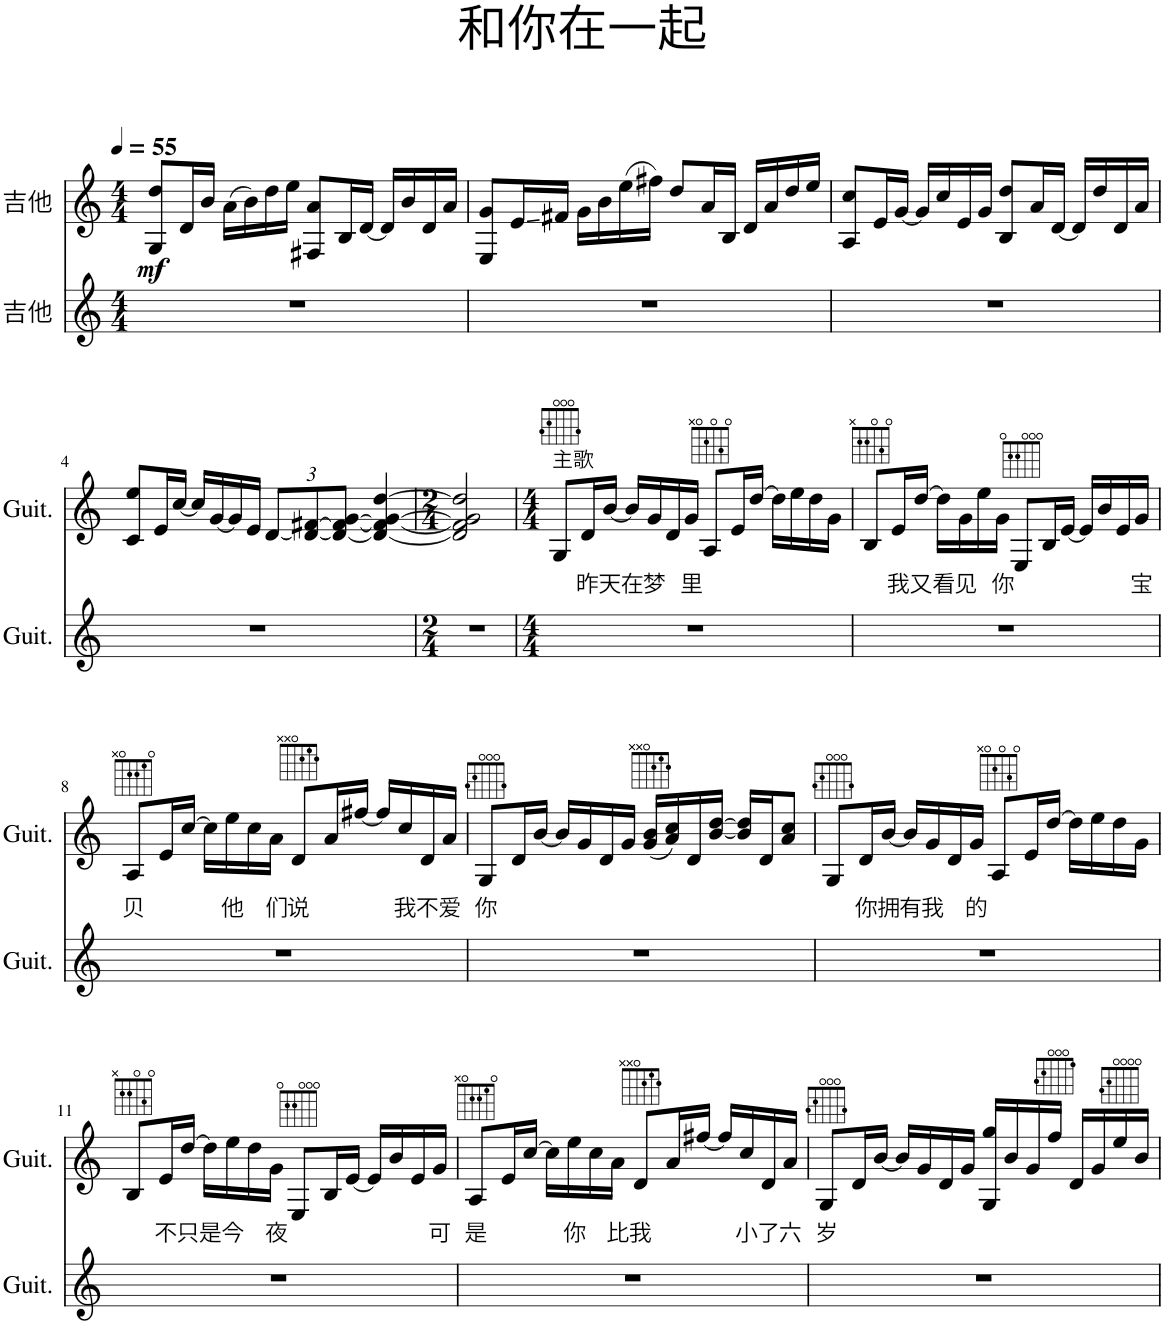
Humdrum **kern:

**kern	**kern	**text	**dynam
*part2	*part1	*part1	*part1
*staff2	*staff1	*staff1	*staff1
*I"吉他	*I"吉他	*	*
*clefG2	*clefG2	*	*
*Trd7c12	*Trd7c12	*	*
*k[]	*k[]	*	*
*M4/4	*M4/4	*	*
*MM55	*MM55	*	*
=1	=1	=1	=1
!	!	!	!LO:DY:b
1r	8G/ 8dd/L	.	mf
.	16d/L	.	.
.	16b/JJ	.	.
.	(16a\LL	.	.
.	16b\)	.	.
.	16dd\	.	.
.	16ee\JJ	.	.
.	8F#X/ 8a/L	.	.
.	16B/L	.	.
.	[16d/JJ	.	.
.	16d/LL]	.	.
.	16b/	.	.
.	16d/	.	.
.	16a/JJ	.	.
=2	=2	=2	=2
1r	8E/ 8g/L	.	.
.	16e/L	.	.
.	16f#X/JJ	.	.
.	16g\LL	.	.
.	16b\	.	.
.	(16ee\	.	.
.	16ff#X\JJ)	.	.
.	8dd/L	.	.
.	16a/L	.	.
.	16B/JJ	.	.
.	16d/LL	.	.
.	16a/	.	.
.	16dd/	.	.
.	16ee/JJ	.	.
=3	=3	=3	=3
1r	8A/ 8cc/L	.	.
.	16e/L	.	.
.	[16g/JJ	.	.
.	16g/LL]	.	.
.	16cc/	.	.
.	16e/	.	.
.	16g/JJ	.	.
.	8B/ 8dd/L	.	.
.	16a/L	.	.
.	[16d/JJ	.	.
.	16d/LL]	.	.
.	16dd/	.	.
.	16d/	.	.
.	16a/JJ	.	.
!!LO:LB:g=z
=4	=4	=4	=4
1r	8c/ 8ee/L	.	.
.	16e/L	.	.
.	[16cc/JJ	.	.
.	16cc/LL]	.	.
.	[16g/	.	.
.	16g/]	.	.
.	16e/JJ	.	.
*	*Xbrackettup	*	*
.	[12d/L	.	.
.	12d/_ [12f#X/	.	.
.	12d/_ 12f#/_ [12g/J	.	.
.	4d/_ 4f#/_ 4g/_ [4dd/	.	.
=5	=5	=5	=5
*M2/4	*M2/4	*	*
2r	2d/] 2f#/] 2g/] 2dd/]	.	.
=6	=6	=6	=6
*M4/4	*M4/4	*	*
!	!LO:TX:a:t=主歌	!	!
1r	8G/L	.	.
!	!	!LO:LY:b	!
.	16d/L	昨	.
!	!	!LO:LY:b	!
.	[16b/JJ	天	.
!	!	!LO:LY:b	!
.	16b/LL]	在	.
!	!	!LO:LY:b	!
.	16g/	梦	.
.	16d/	.	.
!	!	!LO:LY:b	!
.	16g/JJ	里	.
.	8A/L	.	.
.	16e/L	.	.
.	[16dd/JJ	.	.
.	16dd\LL]	.	.
.	16ee\	.	.
.	16dd\	.	.
.	16g\JJ	.	.
=7	=7	=7	=7
1r	8B/L	.	.
!	!	!LO:LY:b	!
.	16e/L	我	.
!	!	!LO:LY:b	!
.	[16dd/JJ	又	.
!	!	!LO:LY:b	!
.	16dd\LL]	看	.
!	!	!LO:LY:b	!
.	16g\	见	.
.	16ee\	.	.
!	!	!LO:LY:b	!
.	16g\JJ	你	.
.	8E/L	.	.
.	16B/L	.	.
.	[16e/JJ	.	.
.	16e/LL]	.	.
.	16b/	.	.
.	16e/	.	.
!	!	!LO:LY:b	!
.	16g/JJ	宝	.
!!LO:LB:g=z
=8	=8	=8	=8
!	!	!LO:LY:b	!
1r	8A/L	贝	.
.	16e/L	.	.
.	[16cc/JJ	.	.
.	16cc\LL]	.	.
!	!	!LO:LY:b	!
.	16ee\	他	.
.	16cc\	.	.
!	!	!LO:LY:b	!
.	16a\JJ	们	.
!	!	!LO:LY:b	!
.	8d/L	说	.
.	16a/L	.	.
.	[16ff#X/JJ	.	.
.	16ff#/LL]	.	.
!	!	!LO:LY:b	!
.	16cc/	我	.
!	!	!LO:LY:b	!
.	16d/	不	.
!	!	!LO:LY:b	!
.	16a/JJ	爱	.
=9	=9	=9	=9
!	!	!LO:LY:b	!
1r	8G/L	你	.
.	16d/L	.	.
.	[16b/JJ	.	.
.	16b/LL]	.	.
.	16g/	.	.
.	16d/	.	.
.	16g/JJ	.	.
.	(16g/ 16b/LL	.	.
.	16a/ 16cc/)	.	.
.	16d/	.	.
.	[16b/ [16dd/JJ	.	.
.	16b/] 16dd/]LL	.	.
.	16d/J	.	.
.	8a/ 8cc/J	.	.
=10	=10	=10	=10
1r	8G/L	.	.
!	!	!LO:LY:b	!
.	16d/L	你	.
!	!	!LO:LY:b	!
.	[16b/JJ	拥	.
!	!	!LO:LY:b	!
.	16b/LL]	有	.
!	!	!LO:LY:b	!
.	16g/	我	.
.	16d/	.	.
!	!	!LO:LY:b	!
.	16g/JJ	的	.
.	8A/L	.	.
.	16e/L	.	.
.	[16dd/JJ	.	.
.	16dd\LL]	.	.
.	16ee\	.	.
.	16dd\	.	.
.	16g\JJ	.	.
!!LO:LB:g=z
=11	=11	=11	=11
1r	8B/L	.	.
!	!	!LO:LY:b	!
.	16e/L	不	.
!	!	!LO:LY:b	!
.	[16dd/JJ	只	.
!	!	!LO:LY:b	!
.	16dd\LL]	是	.
!	!	!LO:LY:b	!
.	16ee\	今	.
.	16dd\	.	.
!	!	!LO:LY:b	!
.	16g\JJ	夜	.
.	8E/L	.	.
.	16B/L	.	.
.	[16e/JJ	.	.
.	16e/LL]	.	.
.	16b/	.	.
.	16e/	.	.
!	!	!LO:LY:b	!
.	16g/JJ	可	.
=12	=12	=12	=12
!	!	!LO:LY:b	!
1r	8A/L	是	.
.	16e/L	.	.
.	[16cc/JJ	.	.
.	16cc\LL]	.	.
!	!	!LO:LY:b	!
.	16ee\	你	.
.	16cc\	.	.
!	!	!LO:LY:b	!
.	16a\JJ	比	.
!	!	!LO:LY:b	!
.	8d/L	我	.
.	16a/L	.	.
.	[16ff#X/JJ	.	.
.	16ff#/LL]	.	.
!	!	!LO:LY:b	!
.	16cc/	小	.
!	!	!LO:LY:b	!
.	16d/	了	.
!	!	!LO:LY:b	!
.	16a/JJ	六	.
=13	=13	=13	=13
!	!	!LO:LY:b	!
1r	8G/L	岁	.
.	16d/L	.	.
.	[16b/JJ	.	.
.	16b/LL]	.	.
.	16g/	.	.
.	16d/	.	.
.	16g/JJ	.	.
.	16G/ 16gg/LL	.	.
.	16b/	.	.
.	16g/	.	.
.	16ff/JJ	.	.
.	16d/LL	.	.
.	16g/	.	.
.	16ee/	.	.
.	16b/JJ	.	.
=	=	=	=
*-	*-	*-	*-
